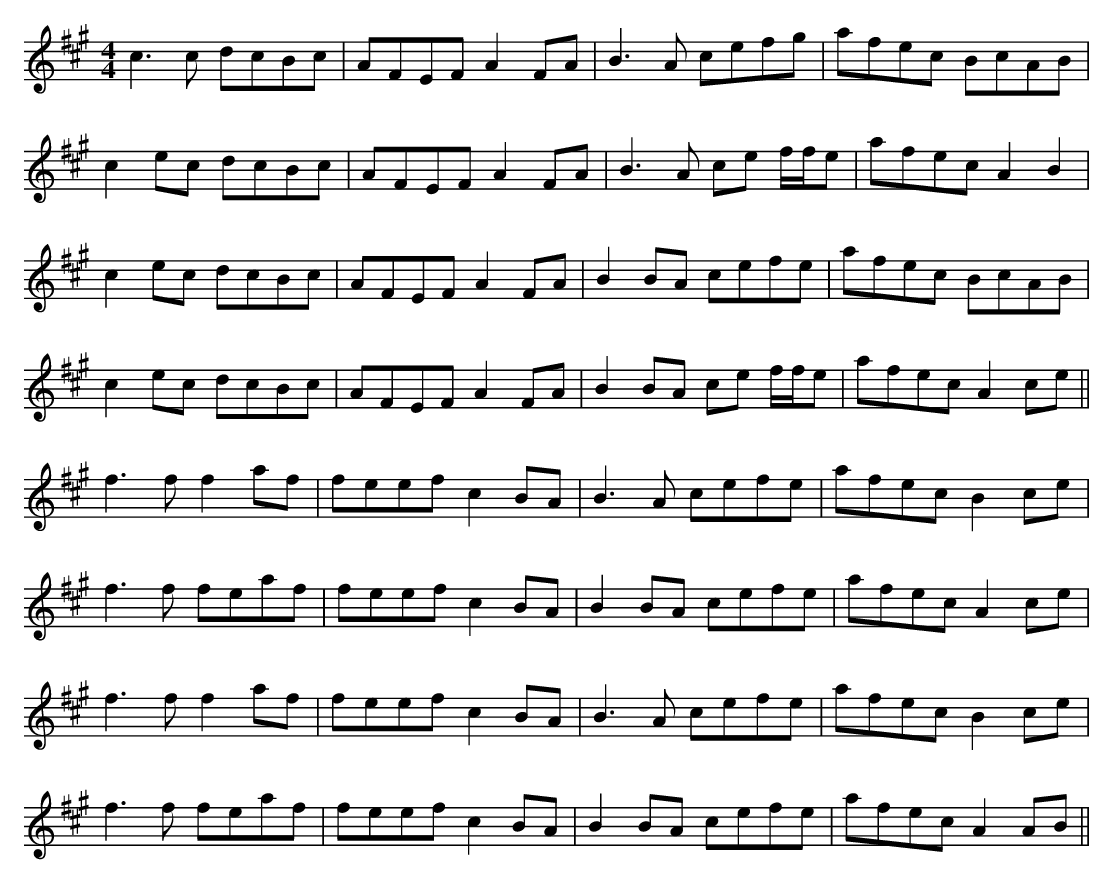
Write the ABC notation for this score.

X:1
M:4/4
K:A
c3 c dcBc|AFEF A2 FA|B3 A cefg|afec BcAB|
c2 ec dcBc|AFEF A2 FA|B3 A ce f/f/e|afec A2 B2|
c2 ec dcBc|AFEF A2 FA|B2 BA cefe|afec BcAB|
c2 ec dcBc|AFEF A2 FA|B2 BA ce f/f/e|afec A2 ce||
f3 f f2 af|feef c2 BA|B3 A cefe|afec B2 ce|
f3 f feaf|feef c2BA|B2 BA cefe|afec A2 ce|
f3 f f2 af|feef c2 BA|B3 A cefe|afec B2 ce|
f3 f feaf|feef c2BA|B2 BA cefe|afec A2 AB||
